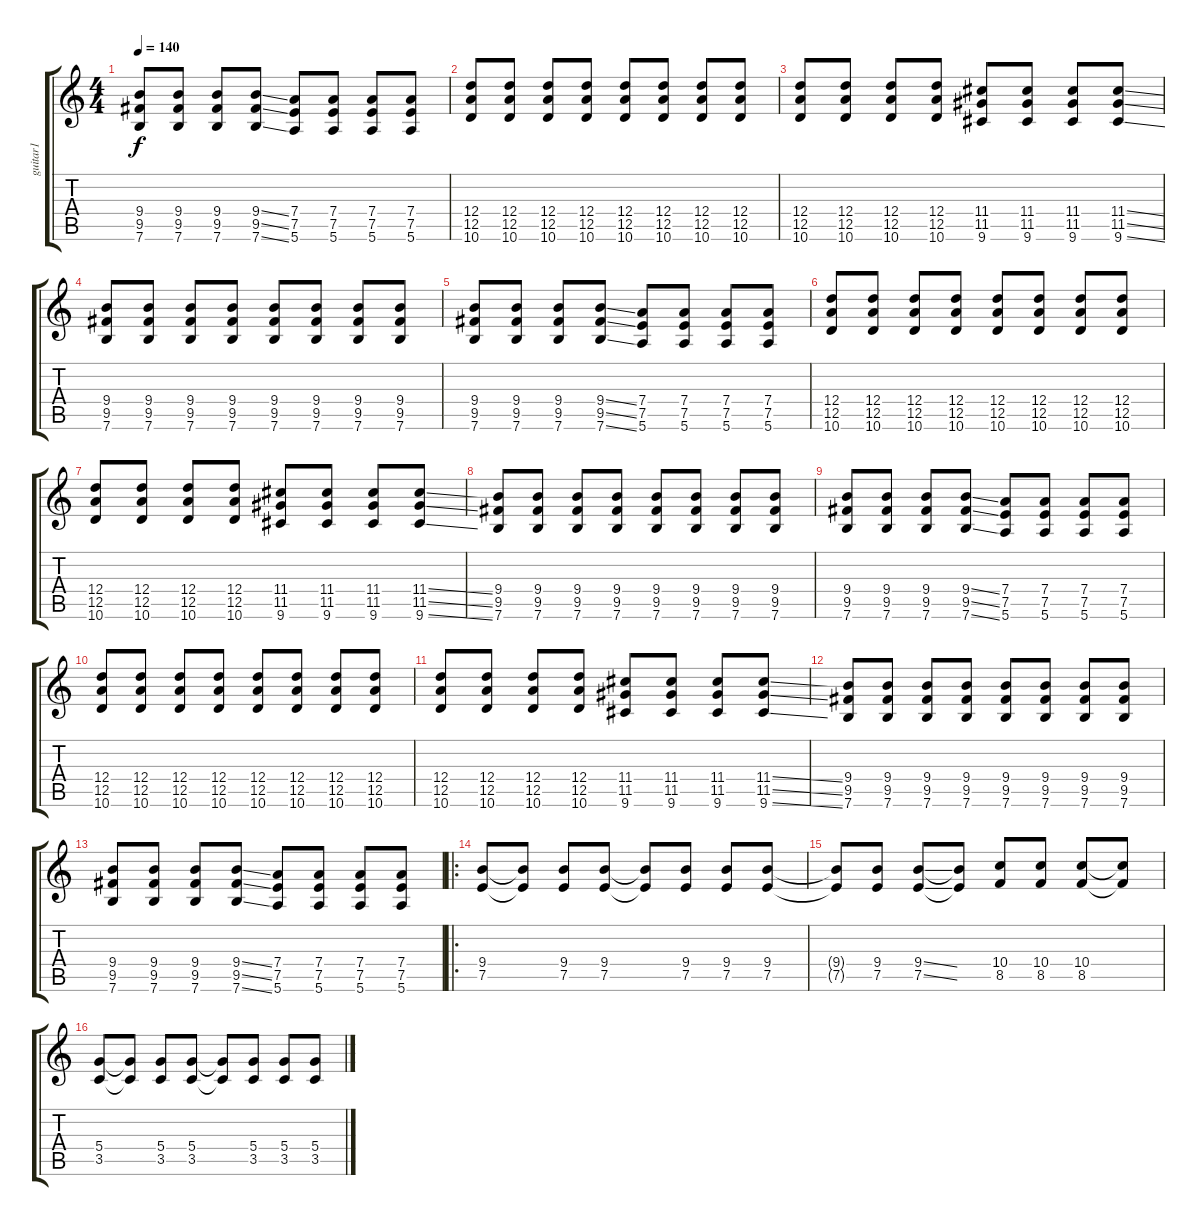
\track ("guitar1" "guitar1") {instrument acousticguitarnylon}
\staff {score tabs}
\tuning (E4 B3 G3 D3 A2 E2) {hide}
\ts (4 4)
\tempo 140
\clef g2
\ks c
(9.4 9.5 7.6).8{dy f} (9.4 9.5 7.6).8 (9.4 9.5 7.6).8 (9.4{ss} 9.5{ss} 7.6{ss}).8 (7.4 7.5 5.6).8 (7.4 7.5 5.6).8 (7.4 7.5 5.6).8 (7.4 7.5 5.6).8 |
(12.4 12.5 10.6).8 (12.4 12.5 10.6).8 (12.4 12.5 10.6).8 (12.4 12.5 10.6).8 (12.4 12.5 10.6).8 (12.4 12.5 10.6).8 (12.4 12.5 10.6).8 (12.4 12.5 10.6).8 |
(12.4 12.5 10.6).8 (12.4 12.5 10.6).8 (12.4 12.5 10.6).8 (12.4 12.5 10.6).8 (11.4 11.5 9.6).8 (11.4 11.5 9.6).8 (11.4 11.5 9.6).8 (11.4{ss} 11.5{ss} 9.6{ss}).8 |
(9.4 9.5 7.6).8 (9.4 9.5 7.6).8 (9.4 9.5 7.6).8 (9.4 9.5 7.6).8 (9.4 9.5 7.6).8 (9.4 9.5 7.6).8 (9.4 9.5 7.6).8 (9.4 9.5 7.6).8 |
(9.4 9.5 7.6).8 (9.4 9.5 7.6).8 (9.4 9.5 7.6).8 (9.4{ss} 9.5{ss} 7.6{ss}).8 (7.4 7.5 5.6).8 (7.4 7.5 5.6).8 (7.4 7.5 5.6).8 (7.4 7.5 5.6).8 |
(12.4 12.5 10.6).8 (12.4 12.5 10.6).8 (12.4 12.5 10.6).8 (12.4 12.5 10.6).8 (12.4 12.5 10.6).8 (12.4 12.5 10.6).8 (12.4 12.5 10.6).8 (12.4 12.5 10.6).8 |
(12.4 12.5 10.6).8 (12.4 12.5 10.6).8 (12.4 12.5 10.6).8 (12.4 12.5 10.6).8 (11.4 11.5 9.6).8 (11.4 11.5 9.6).8 (11.4 11.5 9.6).8 (11.4{ss} 11.5{ss} 9.6{ss}).8 |
(9.4 9.5 7.6).8 (9.4 9.5 7.6).8 (9.4 9.5 7.6).8 (9.4 9.5 7.6).8 (9.4 9.5 7.6).8 (9.4 9.5 7.6).8 (9.4 9.5 7.6).8 (9.4 9.5 7.6).8 |
(9.4 9.5 7.6).8 (9.4 9.5 7.6).8 (9.4 9.5 7.6).8 (9.4{ss} 9.5{ss} 7.6{ss}).8 (7.4 7.5 5.6).8 (7.4 7.5 5.6).8 (7.4 7.5 5.6).8 (7.4 7.5 5.6).8 |
(12.4 12.5 10.6).8 (12.4 12.5 10.6).8 (12.4 12.5 10.6).8 (12.4 12.5 10.6).8 (12.4 12.5 10.6).8 (12.4 12.5 10.6).8 (12.4 12.5 10.6).8 (12.4 12.5 10.6).8 |
(12.4 12.5 10.6).8 (12.4 12.5 10.6).8 (12.4 12.5 10.6).8 (12.4 12.5 10.6).8 (11.4 11.5 9.6).8 (11.4 11.5 9.6).8 (11.4 11.5 9.6).8 (11.4{ss} 11.5{ss} 9.6{ss}).8 |
(9.4 9.5 7.6).8 (9.4 9.5 7.6).8 (9.4 9.5 7.6).8 (9.4 9.5 7.6).8 (9.4 9.5 7.6).8 (9.4 9.5 7.6).8 (9.4 9.5 7.6).8 (9.4 9.5 7.6).8 |
(9.4 9.5 7.6).8 (9.4 9.5 7.6).8 (9.4 9.5 7.6).8 (9.4{ss} 9.5{ss} 7.6{ss}).8 (7.4 7.5 5.6).8 (7.4 7.5 5.6).8 (7.4 7.5 5.6).8 (7.4 7.5 5.6).8 |
\ro
(9.4 7.5).8{volume 11 instrument distortionguitar} (9.4{t} 7.5{t}).8 (9.4 7.5).8 (9.4 7.5).8 (9.4{t} 7.5{t}).8 (9.4 7.5).8 (9.4 7.5).8 (9.4 7.5).8 |
(9.4{t} 7.5{t}).8 (9.4 7.5).8 (9.4{ss} 7.5{ss}).8 (9.4{t} 7.5{t}).8 (10.4 8.5).8 (10.4 8.5).8 (10.4 8.5).8 (10.4{t} 8.5{t}).8 |
(5.4 3.5).8 (5.4{t} 3.5{t}).8 (5.4 3.5).8 (5.4 3.5).8 (5.4{t} 3.5{t}).8 (5.4 3.5).8 (5.4 3.5).8 (5.4 3.5).8
